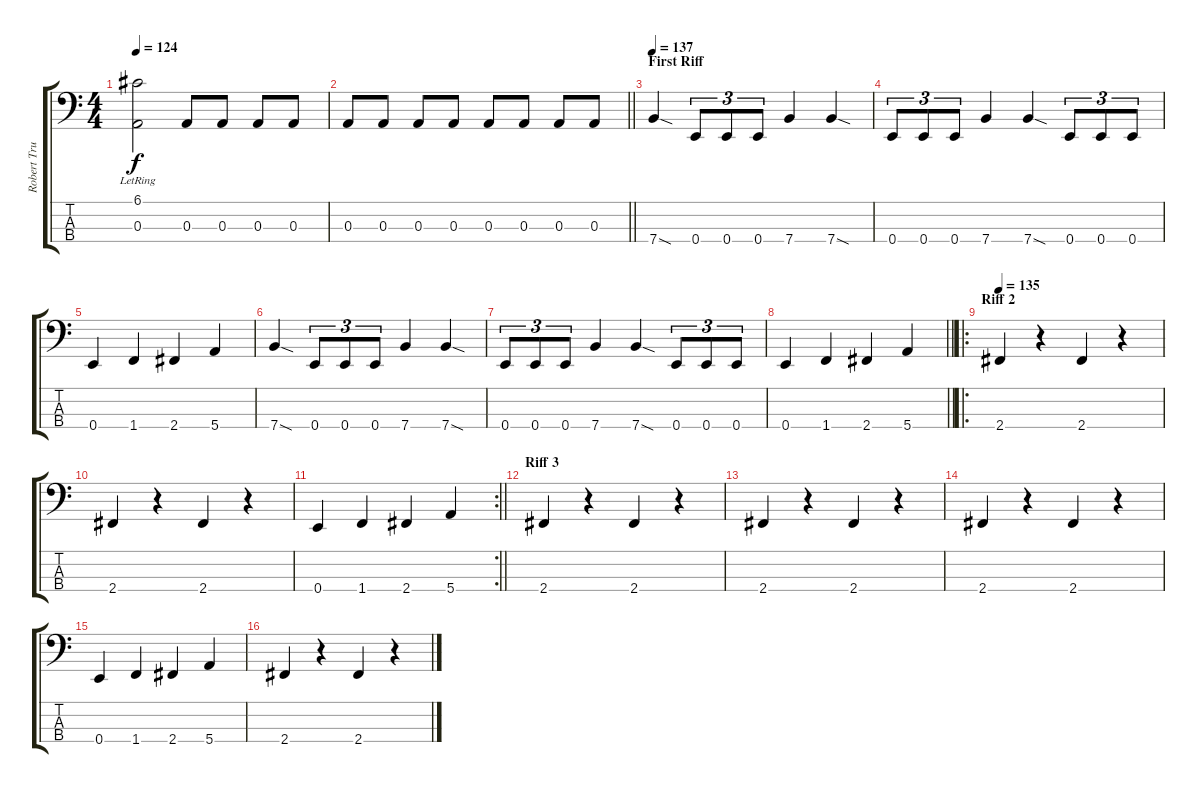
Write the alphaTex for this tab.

\track ("Robert Trujilo" "Robert Tru") {instrument electricbassfinger}
\staff {score tabs}
\tuning (G2 D2 A1 E1) {hide}
\ts (4 4)
\tempo 124
\clef f4
\ks c
(6.1{lr} 0.3).2{dy f} 0.3.8 0.3.8 0.3.8 0.3.8 |
\barLineRight lightlight
0.3.8 0.3.8 0.3.8 0.3.8 0.3.8 0.3.8 0.3.8 0.3.8 |
\section ("" "First Riff")
\tempo 137
7.4{sod}.4 0.4.8{tu (3 2)} 0.4.8{tu (3 2)} 0.4.8{tu (3 2)} 7.4.4 7.4{sod}.4 |
0.4.8{tu (3 2)} 0.4.8{tu (3 2)} 0.4.8{tu (3 2)} 7.4.4 7.4{sod}.4 0.4.8{tu (3 2)} 0.4.8{tu (3 2)} 0.4.8{tu (3 2)} |
0.4.4 1.4.4 2.4.4 5.4.4 |
7.4{sod}.4 0.4.8{tu (3 2)} 0.4.8{tu (3 2)} 0.4.8{tu (3 2)} 7.4.4 7.4{sod}.4 |
0.4.8{tu (3 2)} 0.4.8{tu (3 2)} 0.4.8{tu (3 2)} 7.4.4 7.4{sod}.4 0.4.8{tu (3 2)} 0.4.8{tu (3 2)} 0.4.8{tu (3 2)} |
\barLineRight lightlight
0.4.4 1.4.4 2.4.4 5.4.4 |
\ro
\section ("" "Riff 2")
\tempo 135
2.4.4 r.4 2.4.4 r.4 |
2.4.4 r.4 2.4.4 r.4 |
\rc 2
\barLineRight lightlight
0.4.4 1.4.4 2.4.4 5.4.4 |
\section ("" "Riff 3")
2.4.4 r.4 2.4.4 r.4 |
2.4.4 r.4 2.4.4 r.4 |
2.4.4 r.4 2.4.4 r.4 |
0.4.4 1.4.4 2.4.4 5.4.4 |
2.4.4 r.4 2.4.4 r.4
